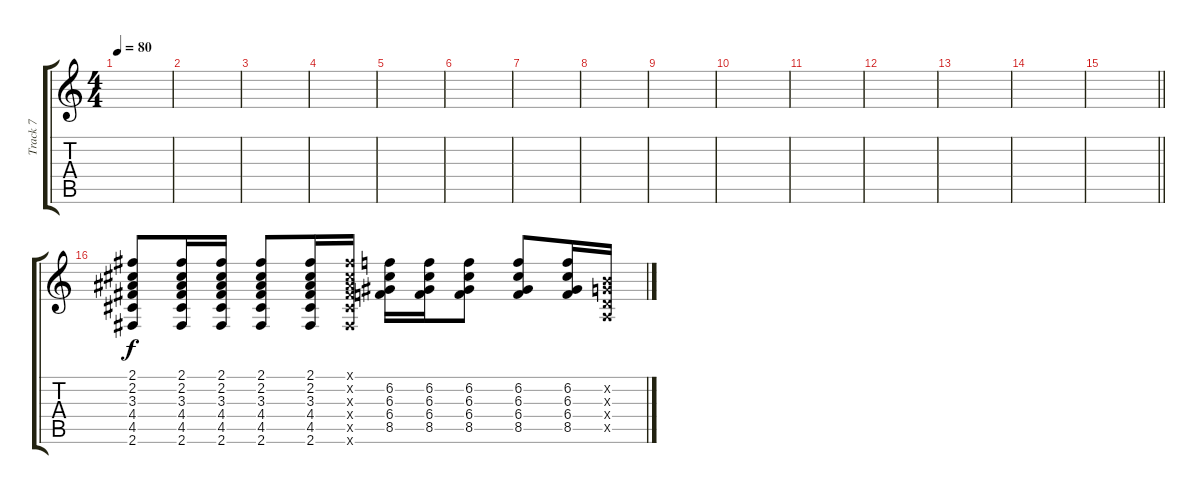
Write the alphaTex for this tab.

\track ("Track 7" "Track 7") {instrument acousticguitarsteel}
\staff {score tabs}
\tuning (E4 B3 G3 D3 A2 E2) {hide}
\ts (4 4)
\tempo 80
\clef g2
\ks c
|
|
|
|
|
|
|
|
|
|
|
|
|
|
\barLineRight lightlight
|
(2.1 2.2 3.3 4.4 4.5 2.6).8 (2.1 2.2 3.3 4.4 4.5 2.6).16 (2.1 2.2 3.3 4.4 4.5 2.6).16 (2.1 2.2 3.3 4.4 4.5 2.6).8 (2.1 2.2 3.3 4.4 4.5 2.6).16 (2.1{x} 2.2{x} 3.3{x} 4.4{x} 4.5{x} 2.6{x}).16 (6.2 6.3 6.4 8.5).16 (6.2 6.3 6.4 8.5).16 (6.2 6.3 6.4 8.5).8 (6.2 6.3 6.4 8.5).8 (6.2 6.3 6.4 8.5).16 (0.2{x} 0.3{x} 0.4{x} 0.5{x}).16
